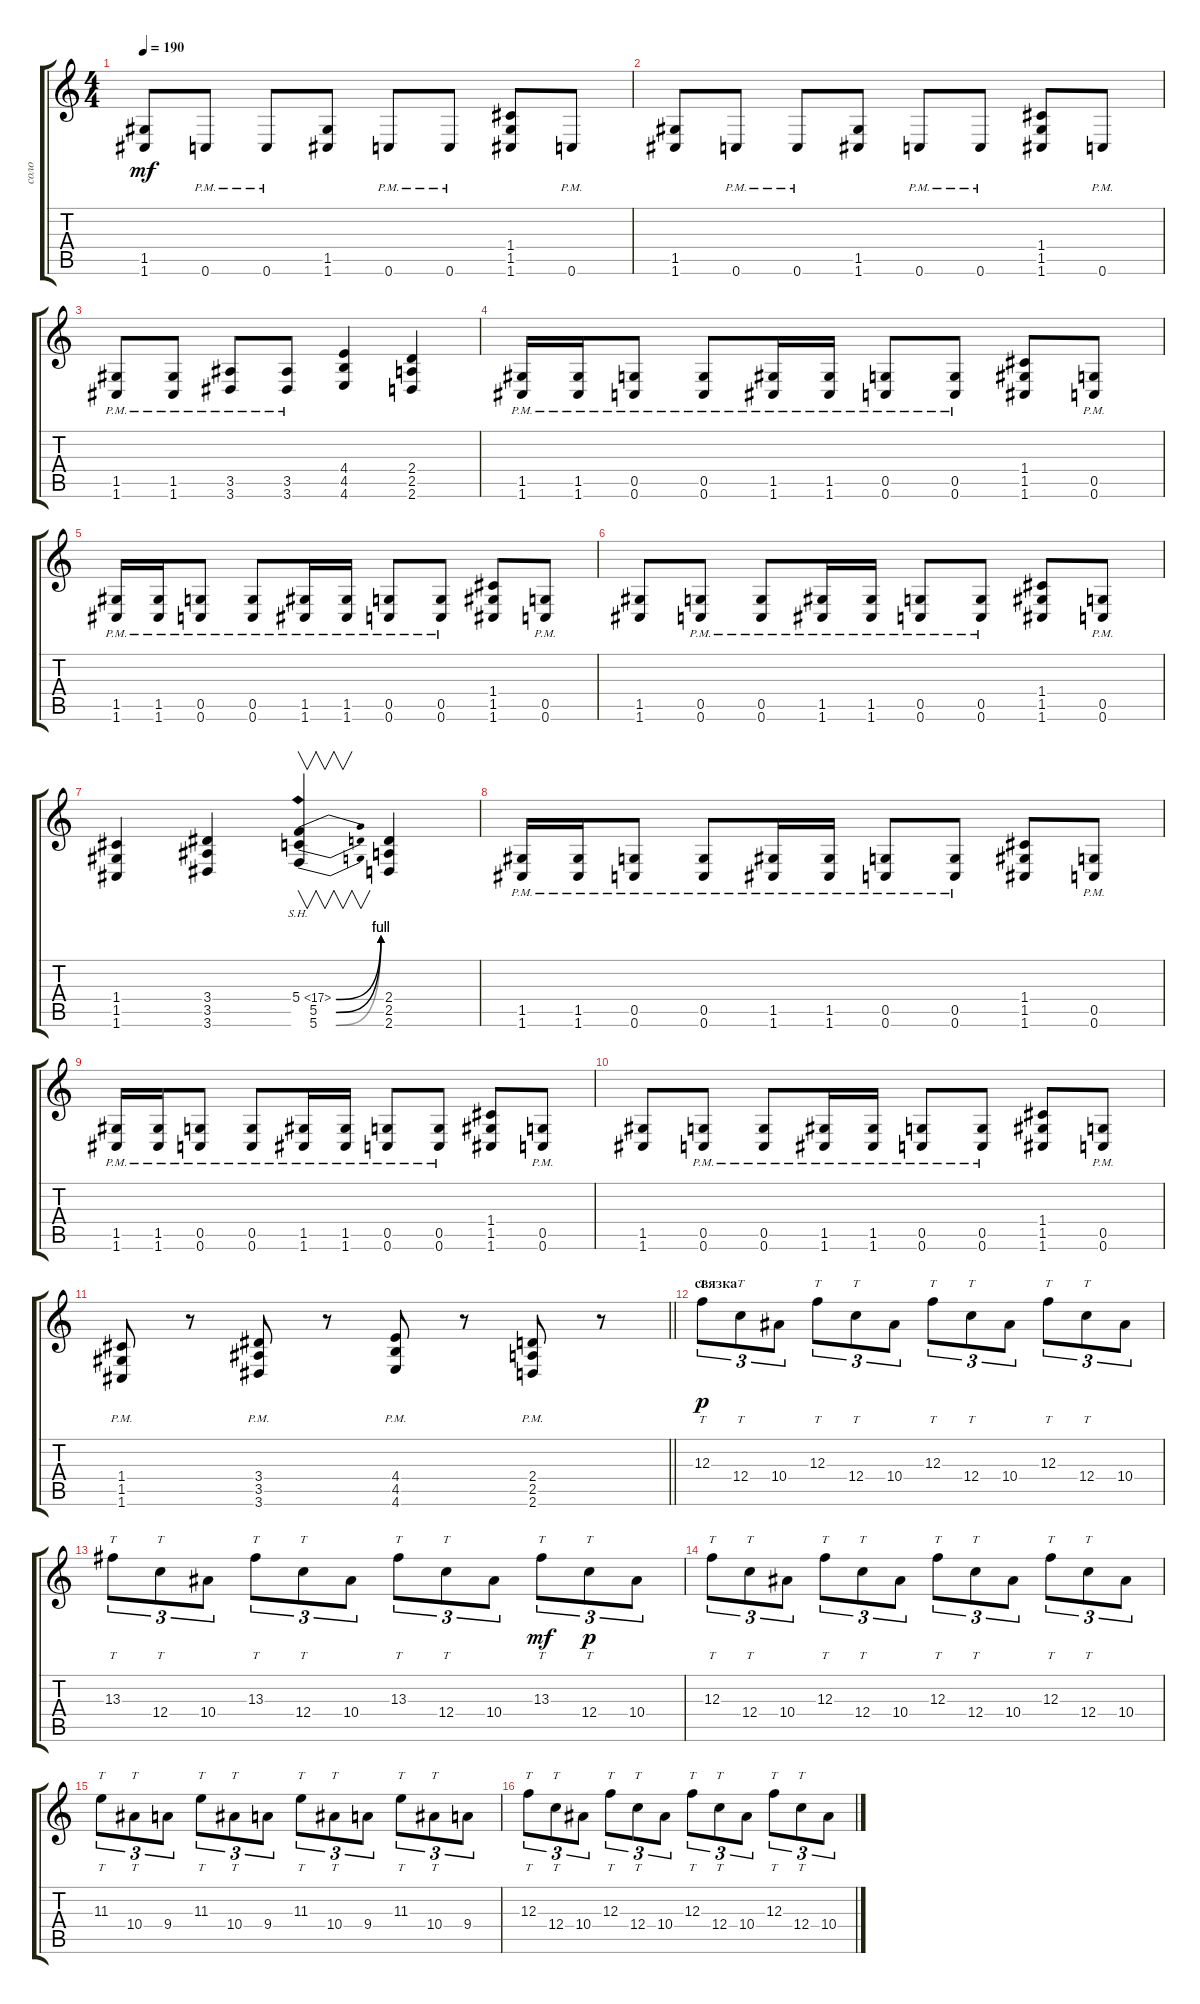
\track ("соло" "соло") {instrument overdrivenguitar}
\staff {score tabs}
\tuning (D4 A3 F3 C3 G2 C2) {hide}
\ts (4 4)
\tempo 190
\clef g2
\ks c
(1.5 1.6).8{dy mf} 0.6{pm}.8 0.6{pm}.8 (1.5 1.6).8 0.6{pm}.8 0.6{pm}.8 (1.4 1.5 1.6).8 0.6{pm}.8 |
(1.5 1.6).8 0.6{pm}.8 0.6{pm}.8 (1.5 1.6).8 0.6{pm}.8 0.6{pm}.8 (1.4 1.5 1.6).8 0.6{pm}.8 |
(1.5{pm} 1.6{pm}).8 (1.5{pm} 1.6{pm}).8 (3.5{pm} 3.6{pm}).8 (3.5{pm} 3.6{pm}).8 (4.4 4.5 4.6).4 (2.4 2.5 2.6).4 |
(1.5{pm} 1.6{pm}).16 (1.5{pm} 1.6{pm}).16 (0.5{pm} 0.6{pm}).8 (0.5{pm} 0.6{pm}).8 (1.5{pm} 1.6{pm}).16 (1.5{pm} 1.6{pm}).16 (0.5{pm} 0.6{pm}).8 (0.5{pm} 0.6{pm}).8 (1.4 1.5 1.6).8 (0.5{pm} 0.6{pm}).8 |
(1.5{pm} 1.6{pm}).16 (1.5{pm} 1.6{pm}).16 (0.5{pm} 0.6{pm}).8 (0.5{pm} 0.6{pm}).8 (1.5{pm} 1.6{pm}).16 (1.5{pm} 1.6{pm}).16 (0.5{pm} 0.6{pm}).8 (0.5{pm} 0.6{pm}).8 (1.4 1.5 1.6).8 (0.5{pm} 0.6{pm}).8 |
(1.5 1.6).8 (0.5{pm} 0.6{pm}).8 (0.5{pm} 0.6{pm}).8 (1.5{pm} 1.6{pm}).16 (1.5{pm} 1.6{pm}).16 (0.5{pm} 0.6{pm}).8 (0.5{pm} 0.6{pm}).8 (1.4 1.5 1.6).8 (0.5{pm} 0.6{pm}).8 |
(1.4 1.5 1.6).4 (3.4 3.5 3.6).4 (5.4{be (bend 0 0 60 4) sh 12} 5.5{be (bend 0 0 60 4)} 5.6{be (bend 0 0 60 4)}).4{v} (2.4 2.5 2.6).4 |
(1.5{pm} 1.6{pm}).16 (1.5{pm} 1.6{pm}).16 (0.5{pm} 0.6{pm}).8 (0.5{pm} 0.6{pm}).8 (1.5{pm} 1.6{pm}).16 (1.5{pm} 1.6{pm}).16 (0.5{pm} 0.6{pm}).8 (0.5{pm} 0.6{pm}).8 (1.4 1.5 1.6).8 (0.5{pm} 0.6{pm}).8 |
(1.5{pm} 1.6{pm}).16 (1.5{pm} 1.6{pm}).16 (0.5{pm} 0.6{pm}).8 (0.5{pm} 0.6{pm}).8 (1.5{pm} 1.6{pm}).16 (1.5{pm} 1.6{pm}).16 (0.5{pm} 0.6{pm}).8 (0.5{pm} 0.6{pm}).8 (1.4 1.5 1.6).8 (0.5{pm} 0.6{pm}).8 |
(1.5 1.6).8 (0.5{pm} 0.6{pm}).8 (0.5{pm} 0.6{pm}).8 (1.5{pm} 1.6{pm}).16 (1.5{pm} 1.6{pm}).16 (0.5{pm} 0.6{pm}).8 (0.5{pm} 0.6{pm}).8 (1.4 1.5 1.6).8 (0.5{pm} 0.6{pm}).8 |
\barLineRight lightlight
(1.4{pm} 1.5{pm} 1.6{pm}).8 r.8 (3.4{pm} 3.5{pm} 3.6{pm}).8 r.8 (4.4{pm} 4.5{pm} 4.6{pm}).8 r.8 (2.4{pm} 2.5{pm} 2.6{pm}).8 r.8 |
\section ("" "связка")
12.3.8{tt tu (3 2) dy p} 12.4.8{tt tu (3 2)} 10.4.8{tu (3 2)} 12.3.8{tt tu (3 2)} 12.4.8{tt tu (3 2)} 10.4.8{tu (3 2)} 12.3.8{tt tu (3 2)} 12.4.8{tt tu (3 2)} 10.4.8{tu (3 2)} 12.3.8{tt tu (3 2)} 12.4.8{tt tu (3 2)} 10.4.8{tu (3 2)} |
13.3.8{tt tu (3 2)} 12.4.8{tt tu (3 2)} 10.4.8{tu (3 2)} 13.3.8{tt tu (3 2)} 12.4.8{tt tu (3 2)} 10.4.8{tu (3 2)} 13.3.8{tt tu (3 2)} 12.4.8{tt tu (3 2)} 10.4.8{tu (3 2)} 13.3.8{tt tu (3 2) dy mf} 12.4.8{tt tu (3 2) dy p} 10.4.8{tu (3 2)} |
12.3.8{tt tu (3 2)} 12.4.8{tt tu (3 2)} 10.4.8{tu (3 2)} 12.3.8{tt tu (3 2)} 12.4.8{tt tu (3 2)} 10.4.8{tu (3 2)} 12.3.8{tt tu (3 2)} 12.4.8{tt tu (3 2)} 10.4.8{tu (3 2)} 12.3.8{tt tu (3 2)} 12.4.8{tt tu (3 2)} 10.4.8{tu (3 2)} |
11.3.8{tt tu (3 2)} 10.4.8{tt tu (3 2)} 9.4.8{tu (3 2)} 11.3.8{tt tu (3 2)} 10.4.8{tt tu (3 2)} 9.4.8{tu (3 2)} 11.3.8{tt tu (3 2)} 10.4.8{tt tu (3 2)} 9.4.8{tu (3 2)} 11.3.8{tt tu (3 2)} 10.4.8{tt tu (3 2)} 9.4.8{tu (3 2)} |
12.3.8{tt tu (3 2)} 12.4.8{tt tu (3 2)} 10.4.8{tu (3 2)} 12.3.8{tt tu (3 2)} 12.4.8{tt tu (3 2)} 10.4.8{tu (3 2)} 12.3.8{tt tu (3 2)} 12.4.8{tt tu (3 2)} 10.4.8{tu (3 2)} 12.3.8{tt tu (3 2)} 12.4.8{tt tu (3 2)} 10.4.8{tu (3 2)}
